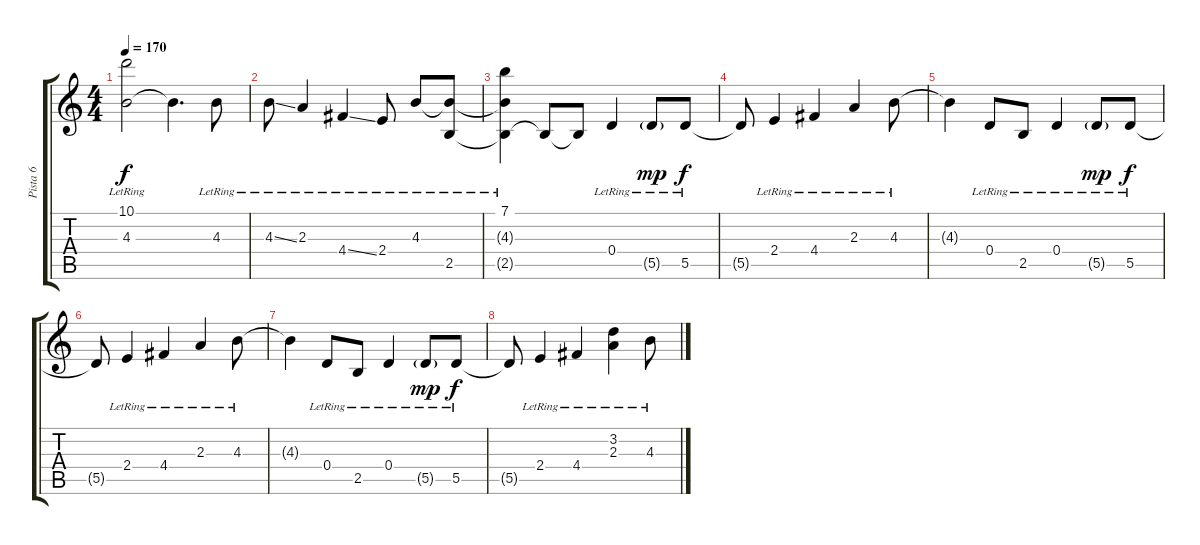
\track ("Pista 6" "Pista 6") {instrument electricguitarmuted}
\staff {score tabs}
\tuning (E4 B3 G3 D3 A2 D2) {hide}
\ts (4 4)
\tempo 170
\clef g2
\ks c
(10.1{lr} 4.3{t}).2{dy f} 4.3{t}.4{d} 4.3{lr}.8 |
4.3{ss lr}.8 2.3{lr}.4 4.4{ss lr}.4 2.4{lr}.8 4.3{lr}.8 (4.3{t} 2.5{lr}).8 |
(7.1{lr} 4.3{t} 2.5{t}).4{instrument electricguitarmuted} 2.5{t}.8 2.5{t}.8 0.4{lr}.4 5.5{g lr}.8{dy mp} 5.5{lr}.8{dy f} |
5.5{t}.8 2.4{lr}.4 4.4{lr}.4 2.3{lr}.4 4.3{lr}.8 |
4.3{t}.4{instrument electricguitarmuted} 0.4{lr}.8 2.5{lr}.8 0.4{lr}.4 5.5{g lr}.8{dy mp} 5.5{lr}.8{dy f} |
5.5{t}.8 2.4{lr}.4 4.4{lr}.4 2.3{lr}.4 4.3{lr}.8 |
4.3{t}.4{instrument electricguitarmuted} 0.4{lr}.8 2.5{lr}.8 0.4{lr}.4 5.5{g lr}.8{dy mp} 5.5{lr}.8{dy f} |
5.5{t}.8 2.4{lr}.4 4.4{lr}.4 (3.2 2.3{lr}).4 4.3{lr}.8
